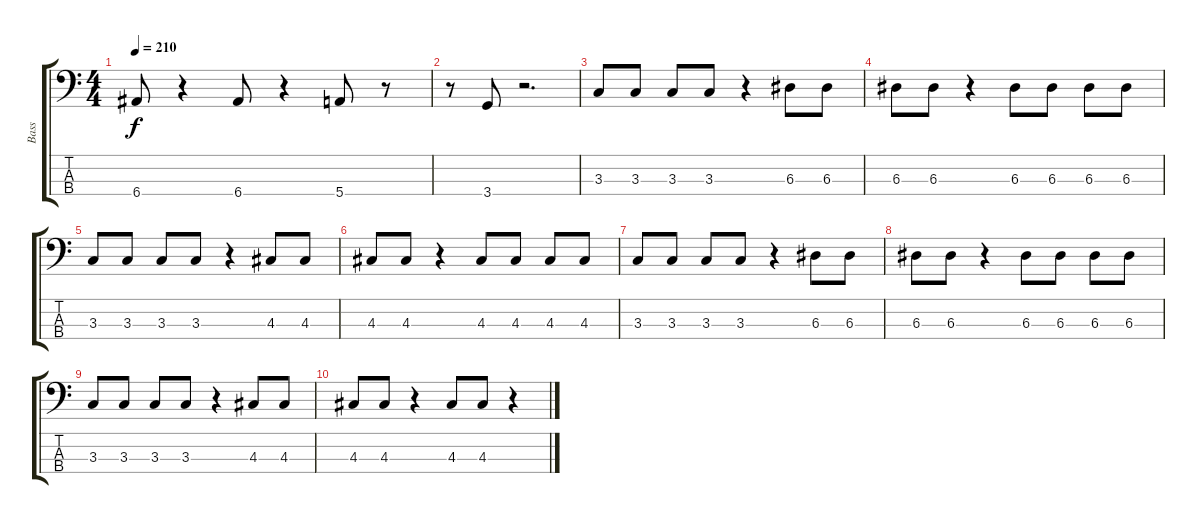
\track ("Bass" "Bass") {instrument electricbassfinger}
\staff {score tabs}
\tuning (G2 D2 A1 E1) {hide}
\ts (4 4)
\tempo 210
\clef f4
\ks c
6.4.8{dy f} r.4 6.4.8 r.4 5.4.8 r.8 |
r.8 3.4.8 r.2{d} |
3.3.8 3.3.8 3.3.8 3.3.8 r.4 6.3.8 6.3.8 |
6.3.8 6.3.8 r.4 6.3.8 6.3.8 6.3.8 6.3.8 |
3.3.8 3.3.8 3.3.8 3.3.8 r.4 4.3.8 4.3.8 |
4.3.8 4.3.8 r.4 4.3.8 4.3.8 4.3.8 4.3.8 |
3.3.8 3.3.8 3.3.8 3.3.8 r.4 6.3.8 6.3.8 |
6.3.8 6.3.8 r.4 6.3.8 6.3.8 6.3.8 6.3.8 |
3.3.8 3.3.8 3.3.8 3.3.8 r.4 4.3.8 4.3.8 |
4.3.8 4.3.8 r.4 4.3.8 4.3.8 r.4
